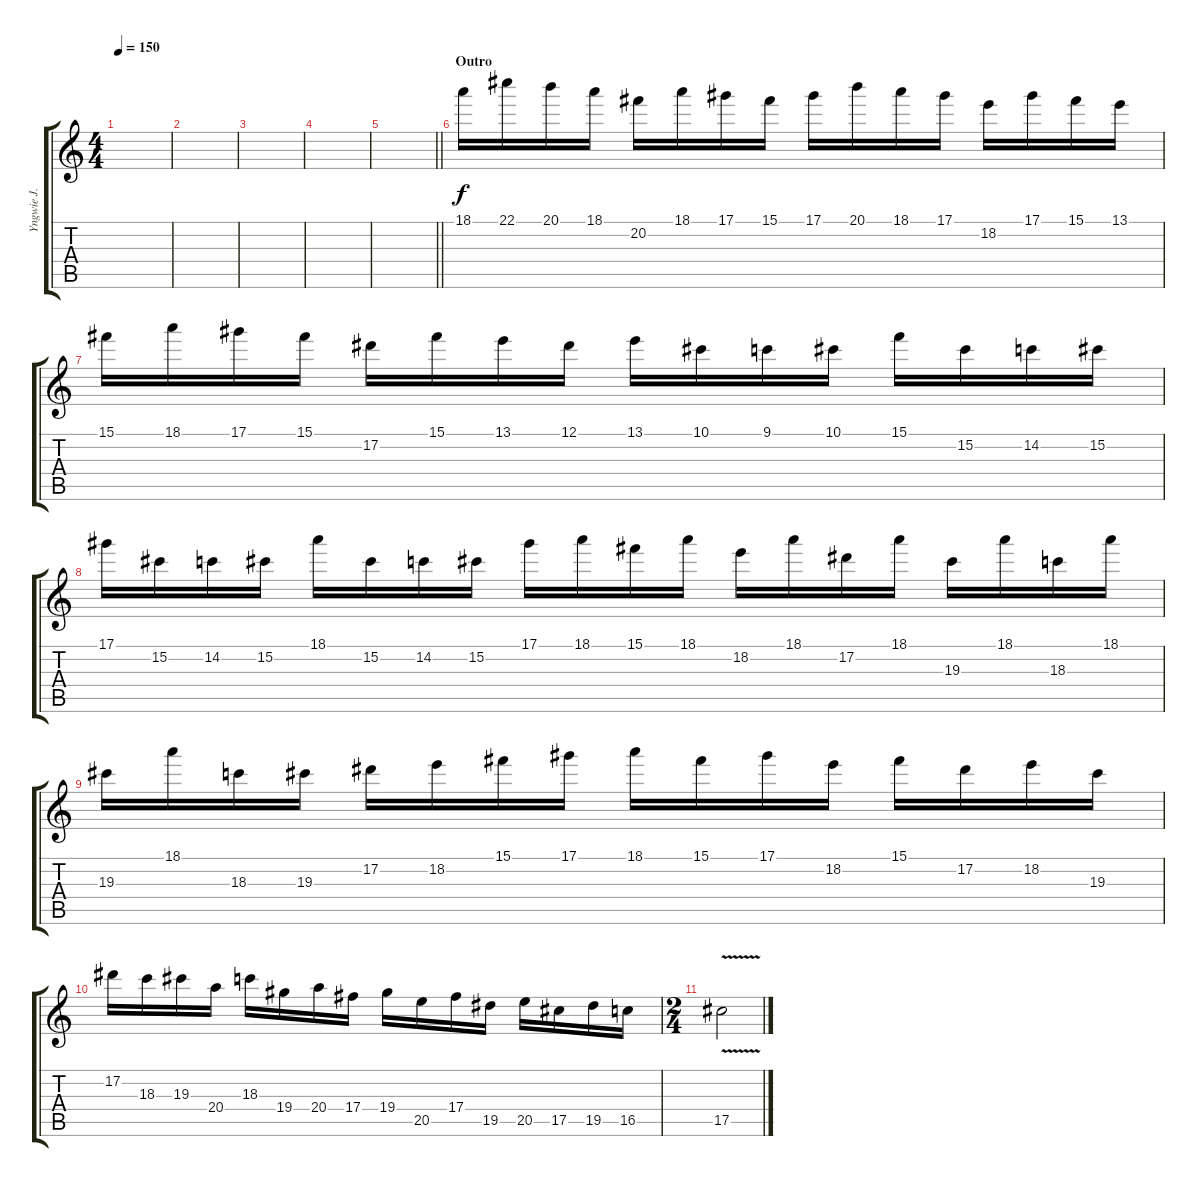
\track ("Yngwie J. Malmsteen" "Yngwie J. ") {instrument overdrivenguitar}
\staff {score tabs}
\tuning (Eb4 Bb3 Gb3 Db3 Ab2 Eb2) {hide}
\ts (4 4)
\tempo 150
\clef g2
\ks c
|
|
|
|
\barLineRight lightlight
|
\section ("" "Outro")
18.1.16{dy f} 22.1.16 20.1.16 18.1.16 20.2.16 18.1.16 17.1.16 15.1.16 17.1.16 20.1.16 18.1.16 17.1.16 18.2.16 17.1.16 15.1.16 13.1.16 |
15.1.16 18.1.16 17.1.16 15.1.16 17.2.16 15.1.16 13.1.16 12.1.16 13.1.16 10.1.16 9.1.16 10.1.16 15.1.16 15.2.16 14.2.16 15.2.16 |
17.1.16 15.2.16 14.2.16 15.2.16 18.1.16 15.2.16 14.2.16 15.2.16 17.1.16 18.1.16 15.1.16 18.1.16 18.2.16 18.1.16 17.2.16 18.1.16 19.3.16 18.1.16 18.3.16 18.1.16 |
19.3.16 18.1.16 18.3.16 19.3.16 17.2.16 18.2.16 15.1.16 17.1.16 18.1.16 15.1.16 17.1.16 18.2.16 15.1.16 17.2.16 18.2.16 19.3.16 |
17.2.16 18.3.16 19.3.16 20.4.16 18.3.16 19.4.16 20.4.16 17.4.16 19.4.16 20.5.16 17.4.16 19.5.16 20.5.16 17.5.16 19.5.16 16.5.16 |
\ts (2 4)
17.5{v}.2
